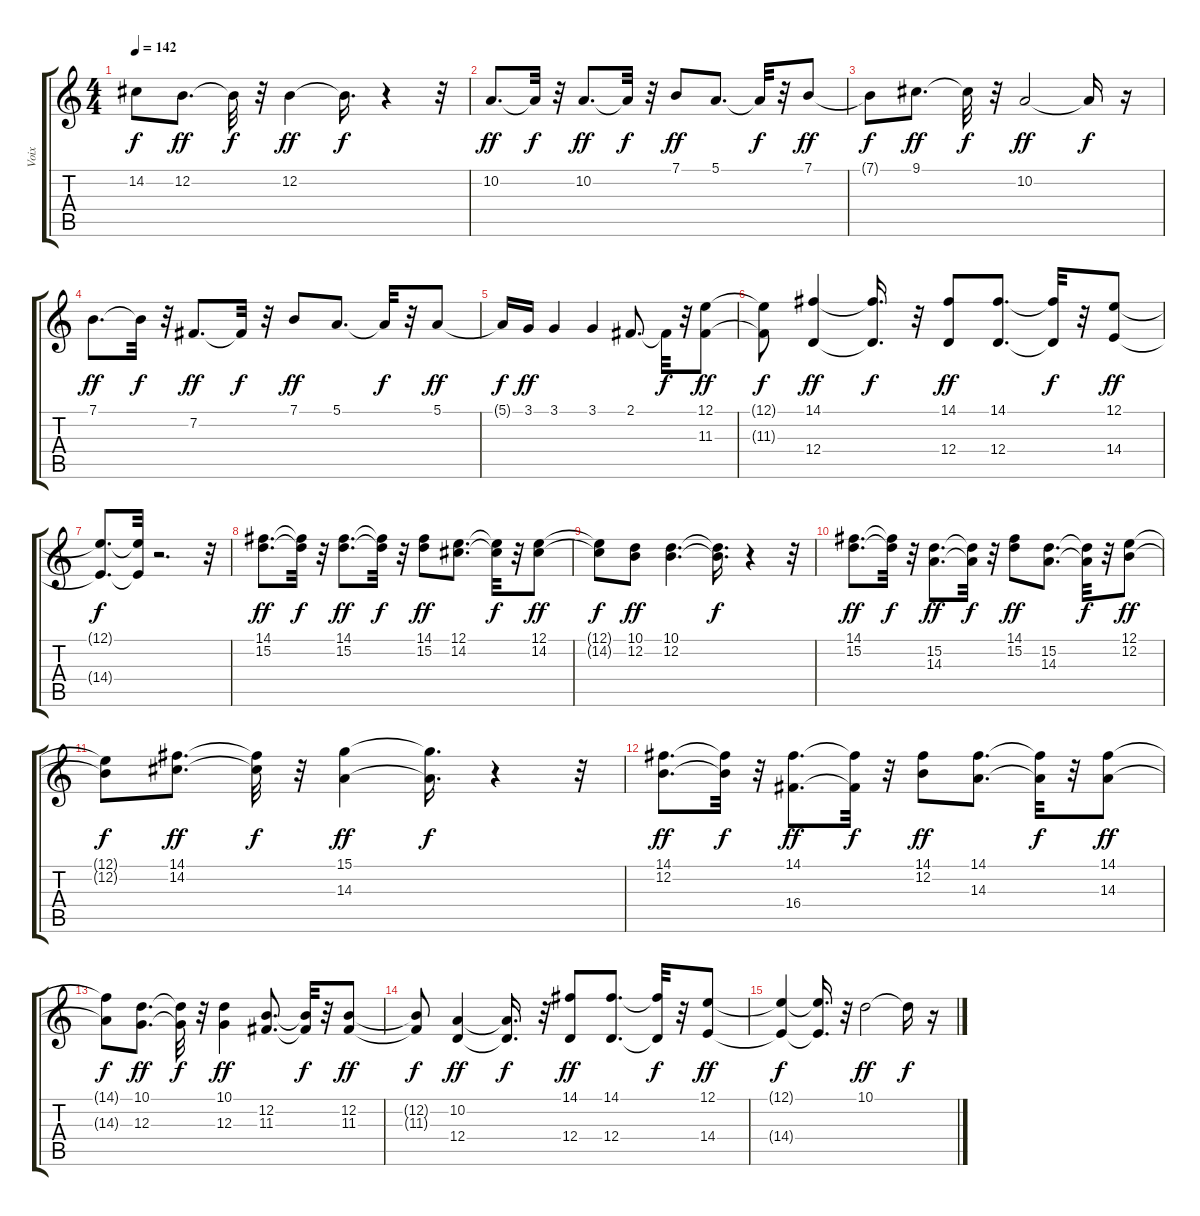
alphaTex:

\track ("Voix" "Voix") {instrument lead6voice}
\staff {score tabs}
\tuning (E4 B3 G3 D3 A2 E2) {hide}
\ts (4 4)
\tempo 142
\clef g2
\ks c
14.2{t}.8{dy f} 12.2.8{d dy ff} 12.2{t}.32{dy f} r.32 12.2.4{dy ff} 12.2{t}.16{d dy f} r.4 r.32 |
10.2.8{d dy ff} 10.2{t}.32{dy f} r.32 10.2.8{d dy ff} 10.2{t}.32{dy f} r.32 7.1.8{dy ff} 5.1.8{d} 5.1{t}.32{dy f} r.32 7.1.8{dy ff} |
7.1{t}.8{dy f} 9.1.8{d dy ff} 9.1{t}.32{dy f} r.32 10.2.2{dy ff} 10.2{t}.16{dy f} r.16 |
7.1.8{d dy ff} 7.1{t}.32{dy f} r.32 7.2.8{d dy ff} 7.2{t}.32{dy f} r.32 7.1.8{dy ff} 5.1.8{d} 5.1{t}.32{dy f} r.32 5.1.8{dy ff} |
5.1{t}.16{dy f} 3.1.16{dy ff} 3.1.4 3.1.4 2.1.8{d} 2.1{t}.32{dy f} r.32 (12.1 11.3).8{dy ff} |
(12.1{t} 11.3{t}).8{dy f} (14.1 12.4).4{dy ff} (14.1{t} 12.4{t}).16{d dy f} r.32 (14.1 12.4).8{dy ff} (14.1 12.4).8{d} (14.1{t} 12.4{t}).32{dy f} r.32 (12.1 14.4).8{dy ff} |
(12.1{t} 14.4{t}).8{d dy f} (12.1{t} 14.4{t}).32 r.2{d} r.32 |
(14.1 15.2).8{d dy ff} (14.1{t} 15.2{t}).32{dy f} r.32 (14.1 15.2).8{d dy ff} (14.1{t} 15.2{t}).32{dy f} r.32 (14.1 15.2).8{dy ff} (12.1 14.2).8{d} (12.1{t} 14.2{t}).32{dy f} r.32 (12.1 14.2).8{dy ff} |
(12.1{t} 14.2{t}).8{dy f} (10.1 12.2).8{dy ff} (10.1 12.2).4{d} (10.1{t} 12.2{t}).16{d dy f} r.4 r.32 |
(14.1 15.2).8{d dy ff} (14.1{t} 15.2{t}).32{dy f} r.32 (15.2 14.3).8{d dy ff} (15.2{t} 14.3{t}).32{dy f} r.32 (14.1 15.2).8{dy ff} (15.2 14.3).8{d} (15.2{t} 14.3{t}).32{dy f} r.32 (12.1 12.2).8{dy ff} |
(12.1{t} 12.2{t}).8{dy f} (14.1 14.2).8{d dy ff} (14.1{t} 14.2{t}).32{dy f} r.32 (15.1 14.3).4{dy ff} (15.1{t} 14.3{t}).16{d dy f} r.4 r.32 |
(14.1 12.2).8{d dy ff} (14.1{t} 12.2{t}).32{dy f} r.32 (14.1 16.4).8{d dy ff} (14.1{t} 16.4{t}).32{dy f} r.32 (14.1 12.2).8{dy ff} (14.1 14.3).8{d} (14.1{t} 14.3{t}).32{dy f} r.32 (14.1 14.3).8{dy ff} |
(14.1{t} 14.3{t}).8{dy f} (10.1 12.3).8{d dy ff} (10.1{t} 12.3{t}).32{dy f} r.32 (10.1 12.3).4{dy ff} (12.2 11.3).8{d} (12.2{t} 11.3{t}).32{dy f} r.32 (12.2 11.3).8{dy ff} |
(12.2{t} 11.3{t}).8{dy f} (10.2 12.4).4{dy ff} (10.2{t} 12.4{t}).16{d dy f} r.32 (14.1 12.4).8{dy ff} (14.1 12.4).8{d} (14.1{t} 12.4{t}).32{dy f} r.32 (12.1 14.4).8{dy ff} |
(12.1{t} 14.4{t}).4{dy f} (12.1{t} 14.4{t}).16{d} r.32 10.1.2{dy ff} 10.1{t}.16{dy f} r.16
